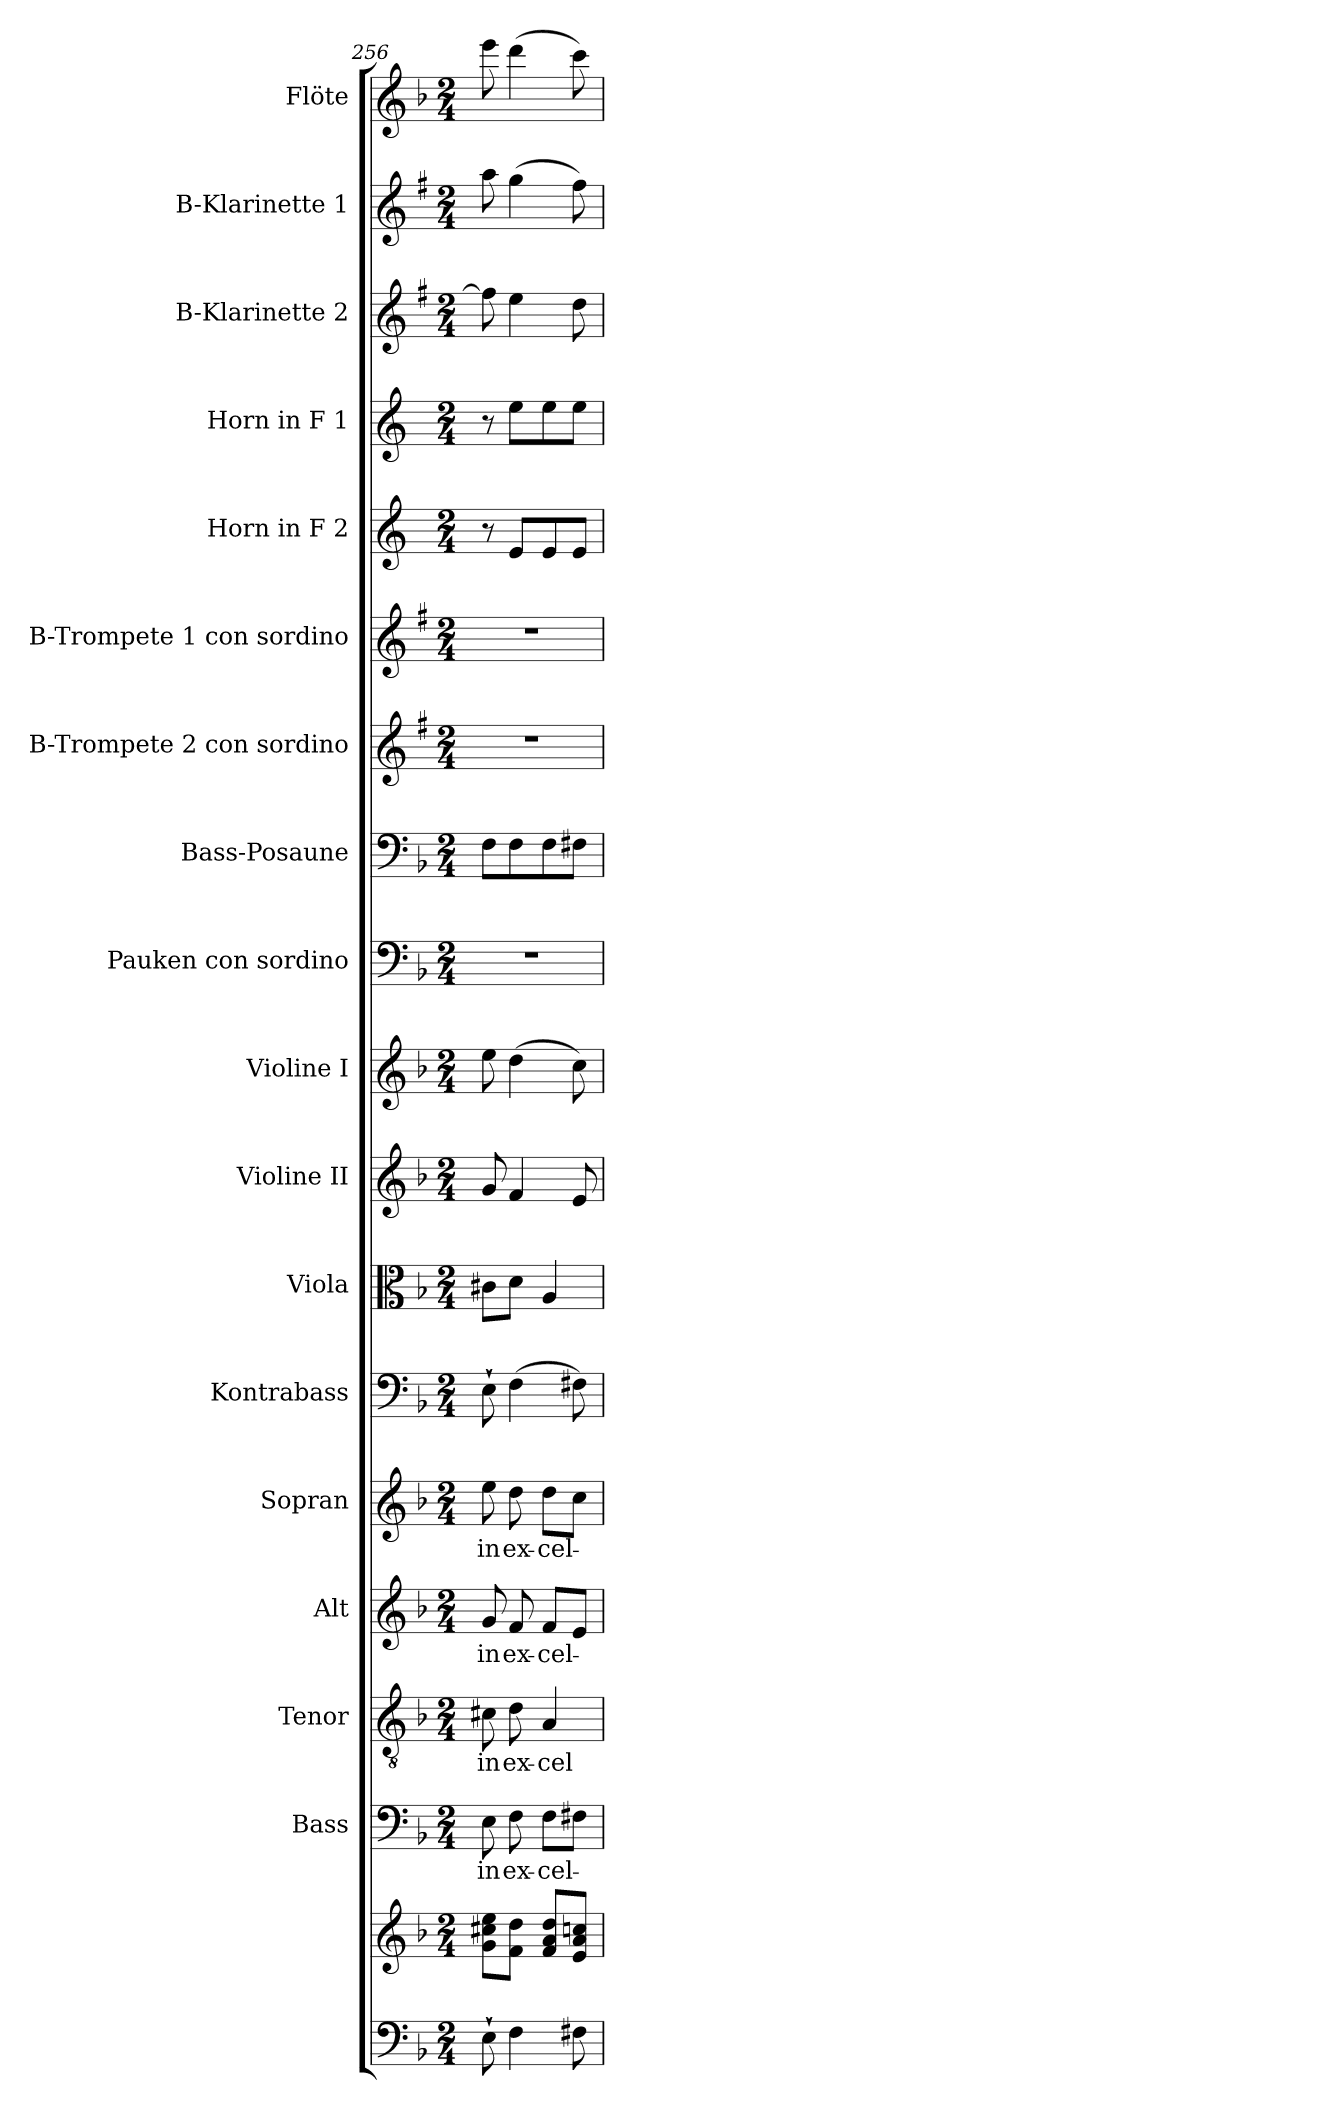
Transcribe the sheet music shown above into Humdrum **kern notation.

**kern	**kern	**kern	**text	**kern	**text	**kern	**text	**kern	**text	**kern	**kern	**kern	**kern	**kern	**kern	**kern	**kern	**kern	**kern	**kern	**kern	**kern
*part18	*part18	*part17	*part17	*part16	*part16	*part15	*part15	*part14	*part14	*part13	*part12	*part11	*part10	*part9	*part8	*part7	*part6	*part5	*part4	*part3	*part2	*part1
*staff19	*staff18	*staff17	*staff17	*staff16	*staff16	*staff15	*staff15	*staff14	*staff14	*staff13	*staff12	*staff11	*staff10	*staff9	*staff8	*staff7	*staff6	*staff5	*staff4	*staff3	*staff2	*staff1
*	*	*I"Bass	*	*I"Tenor	*	*I"Alt	*	*I"Sopran	*	*I"Kontrabass	*I"Viola	*I"Violine II	*I"Violine I	*I"Pauken con sordino	*I"Bass-Posaune	*I"B-Trompete 2 con sordino	*I"B-Trompete 1 con sordino	*I"Horn in F 2	*I"Horn in F 1	*I"B-Klarinette 2	*I"B-Klarinette 1	*I"Flöte
*	*	*I'B.	*	*I'T.	*	*I'A.	*	*I'S.	*	*I'Kb.	*I'Vla.	*I'Vl. II	*I'Vl. I	*I'Pk.	*I'B. Pos.	*I'B Trp. 2	*I'B Trp. 1	*	*	*I'B Kl. 2	*I'B Kl. 1	*I'Fl.
*clefF4	*clefG2	*clefF4	*	*clefGv2	*	*clefG2	*	*clefG2	*	*clefF4	*clefC3	*clefG2	*clefG2	*clefF4	*clefF4	*clefG2	*clefG2	*clefG2	*clefG2	*clefG2	*clefG2	*clefG2
*	*	*	*	*	*	*	*	*	*	*ITrd7c12	*	*	*	*	*	*ITrd1c2	*ITrd1c2	*ITrd4c7	*ITrd4c7	*ITrd1c2	*ITrd1c2	*
*k[b-]	*k[b-]	*k[b-]	*	*k[b-]	*	*k[b-]	*	*k[b-]	*	*k[b-]	*k[b-]	*k[b-]	*k[b-]	*k[b-]	*k[b-]	*k[b-]	*k[b-]	*k[b-]	*k[b-]	*k[b-]	*k[b-]	*k[b-]
*F:	*F:	*F:	*	*F:	*	*F:	*	*F:	*	*F:	*F:	*F:	*F:	*F:	*F:	*F:	*F:	*F:	*F:	*F:	*F:	*F:
*M2/4	*M2/4	*M2/4	*	*M2/4	*	*M2/4	*	*M2/4	*	*M2/4	*M2/4	*M2/4	*M2/4	*M2/4	*M2/4	*M2/4	*M2/4	*M2/4	*M2/4	*M2/4	*M2/4	*M2/4
=256	=256	=256	=256	=256	=256	=256	=256	=256	=256	=256	=256	=256	=256	=256	=256	=256	=256	=256	=256	=256	=256	=256
!	!	!	!LO:LY:b	!	!LO:LY:b	!	!LO:LY:b	!	!LO:LY:b	!	!	!	!	!	!	!	!	!	!	!	!	!
8E`>\	8g\ 8cc#X\ 8ee\L	8E\	in	8c#X\	in	8g/	in	8ee\	in	8EE`>\	8c#X\L	8g/	8ee\	2r	8F\L	2r	2r	8r	8r	8ee\]	8gg\	8eee\
!	!	!	!LO:LY:b	!	!LO:LY:b	!	!LO:LY:b	!	!LO:LY:b	!	!	!	!	!	!	!	!	!	!	!	!	!
4F\	8f\ 8dd\J	8F\	ex-	8d\	ex-	8f/	ex-	8dd\	ex-	(>4FF\	8d\J	4f/	(>4dd\	.	8F\	.	.	8A/L	8a\L	4dd\	(>4ff\	(>4ddd\
!	!	!	!LO:LY:b	!	!LO:LY:b	!	!LO:LY:b	!	!LO:LY:b	!	!	!	!	!	!	!	!	!	!	!	!	!
.	8f/ 8a/ 8dd/L	8F\L	-cel-	4A/	-cel-	8f/L	-cel-	8dd\L	-cel-	.	4A/	.	.	.	8F\	.	.	8A/	8a\	.	.	.
8F#X\	8e/ 8a/ 8ccn/J	8F#X\J	.	.	.	8e/J	.	8cc\J	.	8FF#X\)	.	8e/	8cc\)	.	8F#X\J	.	.	8A/J	8a\J	8cc\	8ee\)	8ccc\)
=	=	=	=	=	=	=	=	=	=	=	=	=	=	=	=	=	=	=	=	=	=	=
*-	*-	*-	*-	*-	*-	*-	*-	*-	*-	*-	*-	*-	*-	*-	*-	*-	*-	*-	*-	*-	*-	*-
